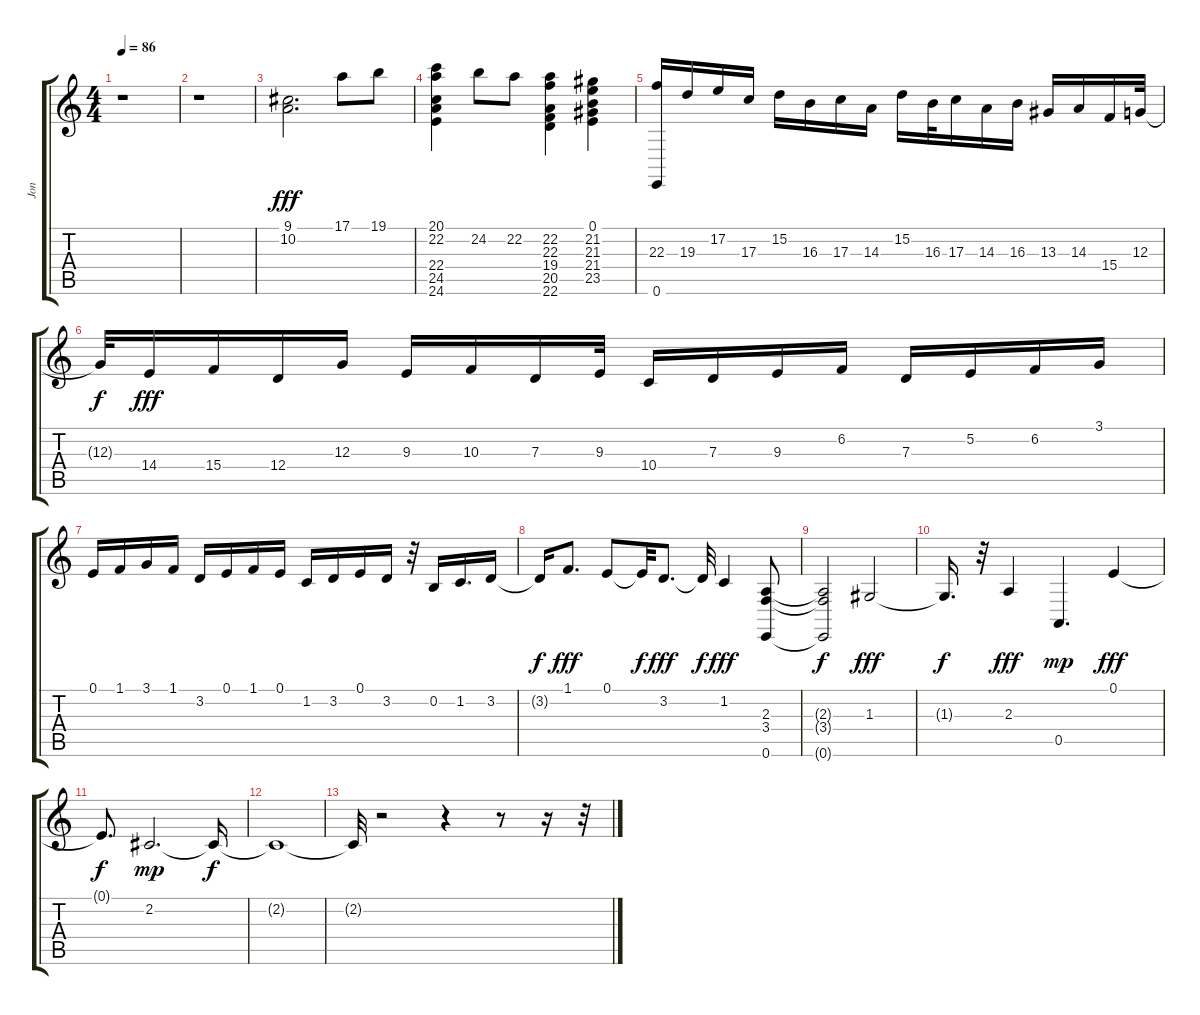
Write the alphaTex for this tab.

\track ("Jon" "Jon") {instrument drawbarorgan}
\staff {score tabs}
\tuning (E4 B3 G3 D3 A2 E2) {hide}
\ts (4 4)
\tempo 86
\clef g2
\ks c
r.1{dy fff} |
r.1 |
(9.1 10.2).2{d volume 7} 17.1.8{volume 11} 19.1.8{volume 11} |
(20.1 22.2 22.4 24.5 24.6).4{volume 11} 24.2.8 22.2.8{volume 11} (22.2 22.3 19.4 20.5 22.6).4{volume 11} (0.1 21.2 21.3 21.4 23.5).4{volume 10} |
(22.3 0.6).16{volume 10} 19.3.16 17.2.16 17.3.16 15.2.16 16.3.16 17.3.16 14.3.16 15.2.16 16.3.32 17.3.16 14.3.16 16.3.16 13.3.16 14.3.16 15.4.16 12.3.32 |
12.3{t}.32{dy f} 14.4.16{dy fff} 15.4.16 12.4.16 12.3.16 9.3.16 10.3.16 7.3.16 9.3.32 10.4.16 7.3.16 9.3.16 6.2.16 7.3.16 5.2.16 6.2.16 3.1.16 |
0.1.16 1.1.16 3.1.16 1.1.16 3.2.16 0.1.16 1.1.16 0.1.16 1.2.16 3.2.16 0.1.16 3.2.16 r.32 0.2.16 1.2.16{d} 3.2.16 |
3.2{t}.16{dy f} 1.1.8{d dy fff} 0.1.8 0.1{t}.32{dy f} 3.2.8{d dy fff} 3.2{t}.32{dy f} 1.2.4{dy fff} (2.3 3.4 0.6).8 |
(2.3{t} 3.4{t} 0.6{t}).2{dy f} 1.3.2{dy fff} |
1.3{t}.16{d dy f} r.32 2.3.4{dy fff} 0.5.4{d dy mp} 0.1.4{dy fff} |
0.1{t}.8{d dy f} 2.2.2{d dy mp} 2.2{t}.16{dy f} |
2.2{t}.1 |
2.2{t}.32 r.2 r.4 r.8 r.16 r.32
